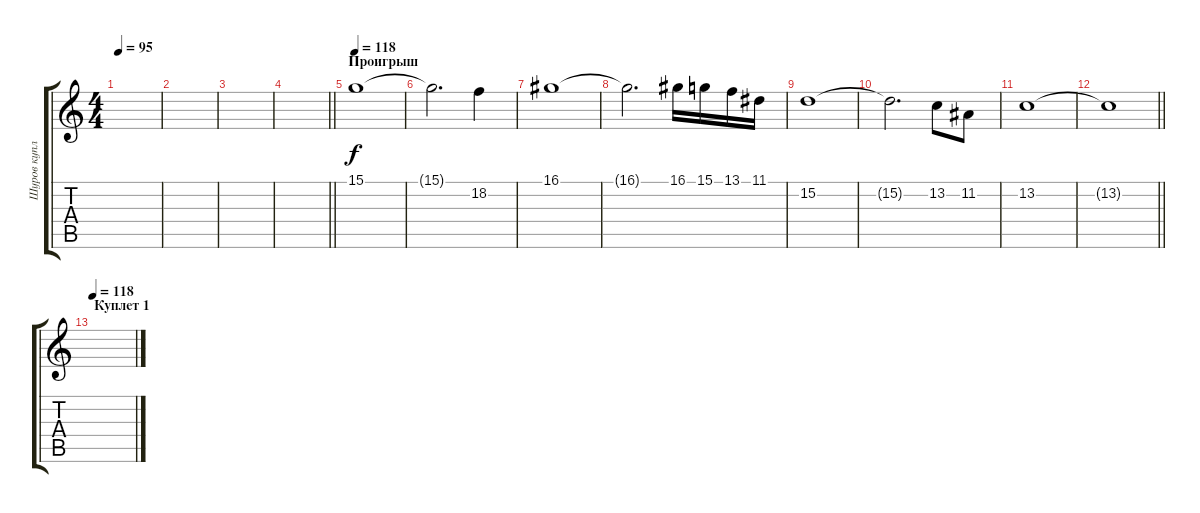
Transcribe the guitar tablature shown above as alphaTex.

\track ("Шуров куплет" "Шуров купл") {instrument accordion}
\staff {score tabs}
\tuning (E4 B3 G3 D3 A2 E2) {hide}
\ts (4 4)
\tempo 95
\clef g2
\ks c
|
|
|
\barLineRight lightlight
|
\section ("" "Проигрыш")
\tempo 118
15.1.1 |
15.1{t}.2{d} 18.2.4 |
16.1.1 |
16.1{t}.2{d} 16.1.16 15.1.16 13.1.16 11.1.16 |
15.2.1 |
15.2{t}.2{d} 13.2.8 11.2.8 |
13.2.1 |
\barLineRight lightlight
13.2{t}.1 |
\section ("" "Куплет 1")
\tempo 118
